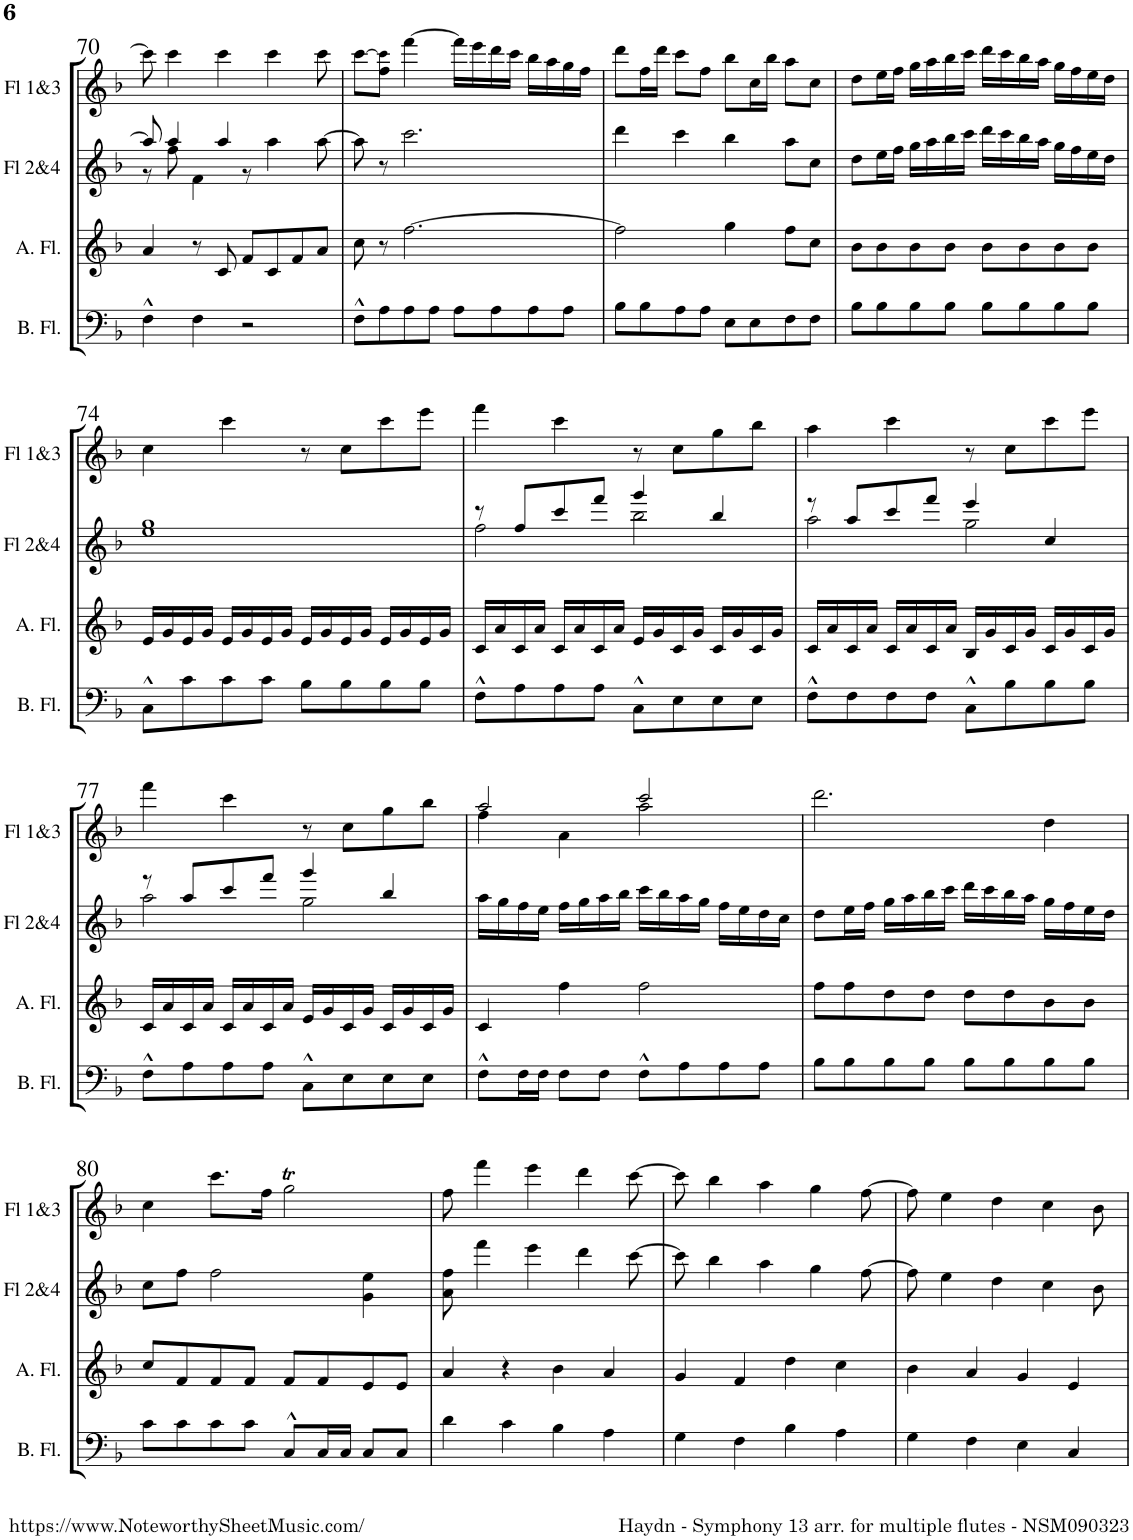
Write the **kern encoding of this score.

**kern	**kern	**kern	**kern
*part4	*part3	*part2	*part1
*staff4	*staff3	*staff2	*staff1
*I"Bass Flute	*I"Alto Flute	*I"Flutes 2&amp;4	*I"Flutes 1&amp;3
*I'B. Fl.	*I'A. Fl.	*I'Fl 2&amp;4	*I'Fl 1&amp;3
!!LO:PB:g=z
*clefF4	*clefG2	*clefG2	*clefG2
*k[b-]	*k[b-]	*k[b-]	*k[b-]
*M4/4	*M4/4	*M4/4	*M4/4
*met(c)	*met(c)	*met(c)	*met(c)
=70	=70	=70	=70
*	*	*^	*
4F^^\	4a/	8aa/]	8r	8ccc\]
.	.	4aa/	8ff\	4ccc\
4F\	8r	.	4f\	.
.	8c/	4aa/	.	4ccc\
2r	8f/L	.	8r	.
.	8c/	4aa\	4.ryy	4ccc\
.	8f/	.	.	.
.	8a/J	[8aa\	.	8ccc\
*	*	*v	*v	*
=71	=71	=71	=71
8F^^\L	8cc\	8aa\]	[8ccc\L
8A\	8r	8r	8ff\ 8ccc!\]J
8A\	[2.ff\	2.ccc\	[4fff\
8A\J	.	.	.
8A\L	.	.	16fff\LL]
.	.	.	16eee\
8A\	.	.	16ddd\
.	.	.	16ccc\JJ
8A\	.	.	16bb-\LL
.	.	.	16aa\
8A\J	.	.	16gg\
.	.	.	16ff\JJ
=72	=72	=72	=72
8B-\L	2ff\]	4ddd\	8ddd\L
8B-\	.	.	16ff\L
.	.	.	16ddd\JJ
8A\	.	4ccc\	8ccc\L
8A\J	.	.	8ff\J
8E\L	4gg\	4bb-\	8bb-\L
8E\	.	.	16cc\L
.	.	.	16bb-\JJ
8F\	8ff\L	8aa\L	8aa\L
8F\J	8cc\J	8cc\J	8cc\J
=73	=73	=73	=73
8B-\L	8b-\L	8dd\L	8dd\L
8B-\	8b-\	16ee\L	16ee\L
.	.	16ff\JJ	16ff\JJ
8B-\	8b-\	16gg\LL	16gg\LL
.	.	16aa\	16aa\
8B-\J	8b-\J	16bb-\	16bb-\
.	.	16ccc\JJ	16ccc\JJ
8B-\L	8b-\L	16ddd\LL	16ddd\LL
.	.	16ccc\	16ccc\
8B-\	8b-\	16bb-\	16bb-\
.	.	16aa\JJ	16aa\JJ
8B-\	8b-\	16gg\LL	16gg\LL
.	.	16ff\	16ff\
8B-\J	8b-\J	16ee\	16ee\
.	.	16dd\JJ	16dd\JJ
!!LO:LB:g=z
=74	=74	=74	=74
8C^^\L	16e/LL	1ee 1gg	4cc\
.	16g/	.	.
8c\	16e/	.	.
.	16g/JJ	.	.
8c\	16e/LL	.	4ccc\
.	16g/	.	.
8c\J	16e/	.	.
.	16g/JJ	.	.
8B-\L	16e/LL	.	8r
.	16g/	.	.
8B-\	16e/	.	8cc\L
.	16g/JJ	.	.
8B-\	16e/LL	.	8ccc\
.	16g/	.	.
8B-\J	16e/	.	8eee\J
.	16g/JJ	.	.
=75	=75	=75	=75
*	*	*^	*
8F^^\L	16c/LL	8r	2ff\	4fff\
.	16a/	.	.	.
8A\	16c/	8ff/L	.	.
.	16a/JJ	.	.	.
8A\	16c/LL	8ccc/	.	4ccc\
.	16a/	.	.	.
8A\J	16c/	8fff/J	.	.
.	16a/JJ	.	.	.
8C^^\L	16e/LL	4ggg/	2bb-\	8r
.	16g/	.	.	.
8E\	16c/	.	.	8cc\L
.	16g/JJ	.	.	.
8E\	16c/LL	4bb-/	.	8gg\
.	16g/	.	.	.
8E\J	16c/	.	.	8bb-\J
.	16g/JJ	.	.	.
=76	=76	=76	=76	=76
8F^^\L	16c/LL	8r	2aa\	4aa\
.	16a/	.	.	.
8F\	16c/	8aa/L	.	.
.	16a/JJ	.	.	.
8F\	16c/LL	8ccc/	.	4ccc\
.	16a/	.	.	.
8F\J	16c/	8fff/J	.	.
.	16a/JJ	.	.	.
8C^^\L	16B-/LL	4eee/	2gg\	8r
.	16g/	.	.	.
8B-\	16c/	.	.	8cc\L
.	16g/JJ	.	.	.
8B-\	16c/LL	4cc/	.	8ccc\
.	16g/	.	.	.
8B-\J	16c/	.	.	8eee\J
.	16g/JJ	.	.	.
!!LO:LB:g=z
=77	=77	=77	=77	=77
8F^^\L	16c/LL	8r	2aa\	4fff\
.	16a/	.	.	.
8A\	16c/	8aa/L	.	.
.	16a/JJ	.	.	.
8A\	16c/LL	8ccc/	.	4ccc\
.	16a/	.	.	.
8A\J	16c/	8fff/J	.	.
.	16a/JJ	.	.	.
8C^^\L	16e/LL	4ggg/	2gg\	8r
.	16g/	.	.	.
8E\	16c/	.	.	8cc\L
.	16g/JJ	.	.	.
8E\	16c/LL	4bb-/	.	8gg\
.	16g/	.	.	.
8E\J	16c/	.	.	8bb-\J
.	16g/JJ	.	.	.
*	*	*v	*v	*
=78	=78	=78	=78
*	*	*	*^
8F^^\L	4c/	16aa\LL	2aa/	4ff\
.	.	16gg\	.	.
16F\L	.	16ff\	.	.
16F\JJ	.	16ee\JJ	.	.
8F\L	4ff\	16ff\LL	.	4a\
.	.	16gg\	.	.
8F\J	.	16aa\	.	.
.	.	16bb-\JJ	.	.
8F^^\L	2ff\	16ccc\LL	2ccc/	2aa\
.	.	16bb-\	.	.
8A\	.	16aa\	.	.
.	.	16gg\JJ	.	.
8A\	.	16ff\LL	.	.
.	.	16ee\	.	.
8A\J	.	16dd\	.	.
.	.	16cc\JJ	.	.
*	*	*	*v	*v
=79	=79	=79	=79
8B-\L	8ff\L	8dd\L	2.ddd\
8B-\	8ff\	16ee\L	.
.	.	16ff\JJ	.
8B-\	8dd\	16gg\LL	.
.	.	16aa\	.
8B-\J	8dd\J	16bb-\	.
.	.	16ccc\JJ	.
8B-\L	8dd\L	16ddd\LL	.
.	.	16ccc\	.
8B-\	8dd\	16bb-\	.
.	.	16aa\JJ	.
8B-\	8b-\	16gg\LL	4dd\
.	.	16ff\	.
8B-\J	8b-\J	16ee\	.
.	.	16dd\JJ	.
!!LO:LB:g=z
=80	=80	=80	=80
8c\L	8cc/L	8cc\L	4cc\
8c\	8f/	8ff\J	.
8c\	8f/	2ff\	8.ccc\L
8c\J	8f/J	.	.
.	.	.	16ff\Jk
8C^^/L	8f/L	.	2ggT\
16C/L	8f/	.	.
16C/JJ	.	.	.
8C/L	8e/	4g\ 4ee\	.
8C/J	8e/J	.	.
=81	=81	=81	=81
4d\	4a/	8a\ 8ff\	8ff\
.	.	4fff\	4fff\
4c\	4r	.	.
.	.	4eee\	4eee\
4B-\	4b-\	.	.
.	.	4ddd\	4ddd\
4A\	4a/	.	.
.	.	[8ccc\	[8ccc\
=82	=82	=82	=82
4G\	4g/	8ccc\]	8ccc\]
.	.	4bb-\	4bb-\
4F\	4f/	.	.
.	.	4aa\	4aa\
4B-\	4dd\	.	.
.	.	4gg\	4gg\
4A\	4cc\	.	.
.	.	[8ff\	[8ff\
=83	=83	=83	=83
4G\	4b-\	8ff\]	8ff\]
.	.	4ee\	4ee\
4F\	4a/	.	.
.	.	4dd\	4dd\
4E\	4g/	.	.
.	.	4cc\	4cc\
4C/	4e/	.	.
.	.	8b-\	8b-\
=	=	=	=
*-	*-	*-	*-
